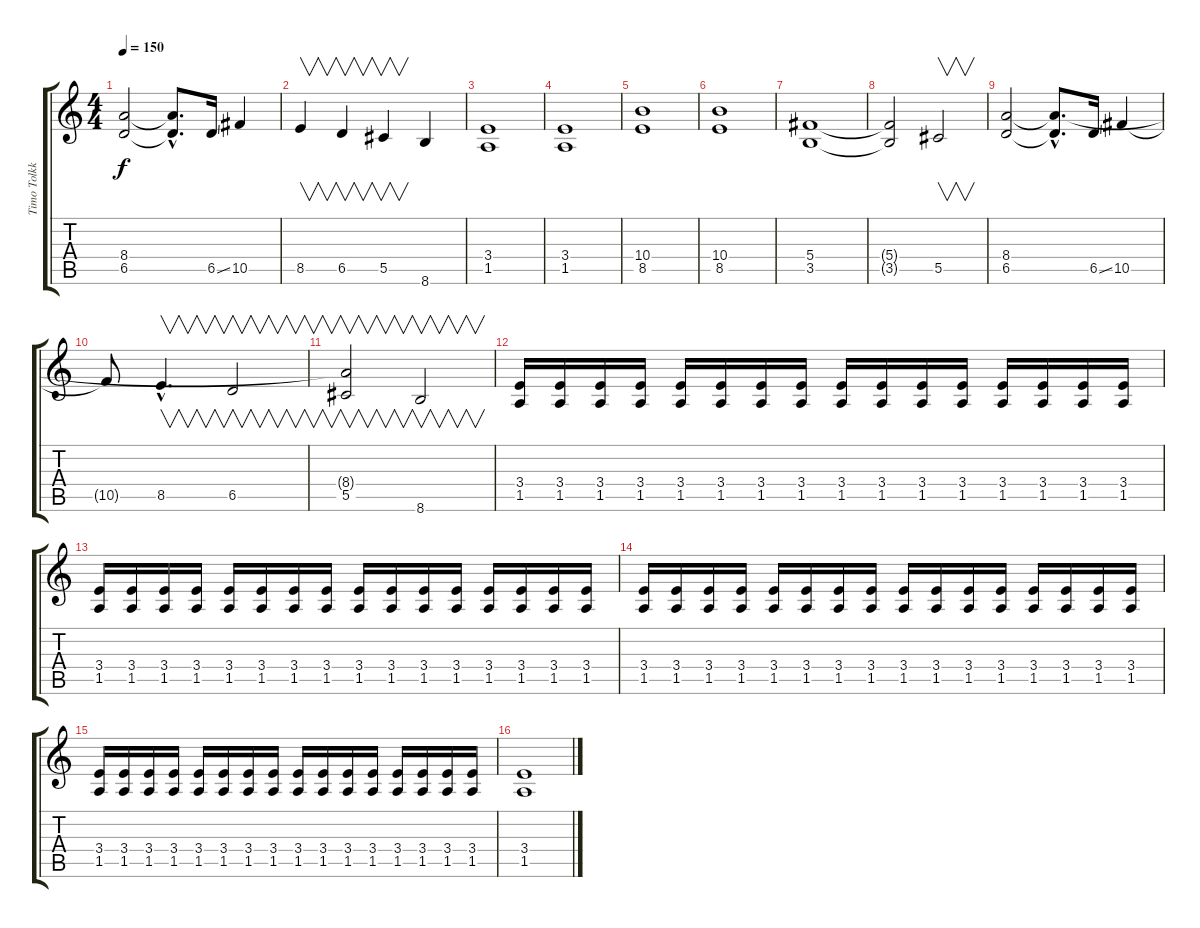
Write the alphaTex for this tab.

\track ("Timo Tolkki" "Timo Tolkk") {instrument distortionguitar}
\staff {score tabs}
\tuning (Eb4 Bb3 Gb3 Db3 Ab2 Eb2) {hide}
\ts (4 4)
\tempo 150
\clef g2
\ks c
(8.4 6.5).2{dy f} (8.4{hac t} 6.5{hac t}).8{d} 6.5{ss}.16 10.5.4 |
8.5.4{v} 6.5.4{v} 5.5.4{v} 8.6.4 |
(3.4 1.5).1 |
(3.4 1.5).1 |
(10.4 8.5).1 |
(10.4 8.5).1 |
(5.4 3.5).1 |
(5.4{t} 3.5{t}).2 5.5.2{v} |
(8.4 6.5).2 (8.4{hac t} 6.5{hac t}).8{d} 6.5{ss}.16 10.5.4 |
10.5{t}.8 8.5{hac}.4{v d} 6.5.2{v} |
(8.4{t} 5.5).2{v} 8.6.2{v} |
(3.4 1.5).16 (3.4 1.5).16 (3.4 1.5).16 (3.4 1.5).16 (3.4 1.5).16 (3.4 1.5).16 (3.4 1.5).16 (3.4 1.5).16 (3.4 1.5).16 (3.4 1.5).16 (3.4 1.5).16 (3.4 1.5).16 (3.4 1.5).16 (3.4 1.5).16 (3.4 1.5).16 (3.4 1.5).16 |
(3.4 1.5).16 (3.4 1.5).16 (3.4 1.5).16 (3.4 1.5).16 (3.4 1.5).16 (3.4 1.5).16 (3.4 1.5).16 (3.4 1.5).16 (3.4 1.5).16 (3.4 1.5).16 (3.4 1.5).16 (3.4 1.5).16 (3.4 1.5).16 (3.4 1.5).16 (3.4 1.5).16 (3.4 1.5).16 |
(3.4 1.5).16 (3.4 1.5).16 (3.4 1.5).16 (3.4 1.5).16 (3.4 1.5).16 (3.4 1.5).16 (3.4 1.5).16 (3.4 1.5).16 (3.4 1.5).16 (3.4 1.5).16 (3.4 1.5).16 (3.4 1.5).16 (3.4 1.5).16 (3.4 1.5).16 (3.4 1.5).16 (3.4 1.5).16 |
(3.4 1.5).16 (3.4 1.5).16 (3.4 1.5).16 (3.4 1.5).16 (3.4 1.5).16 (3.4 1.5).16 (3.4 1.5).16 (3.4 1.5).16 (3.4 1.5).16 (3.4 1.5).16 (3.4 1.5).16 (3.4 1.5).16 (3.4 1.5).16 (3.4 1.5).16 (3.4 1.5).16 (3.4 1.5).16 |
(3.4 1.5).1
